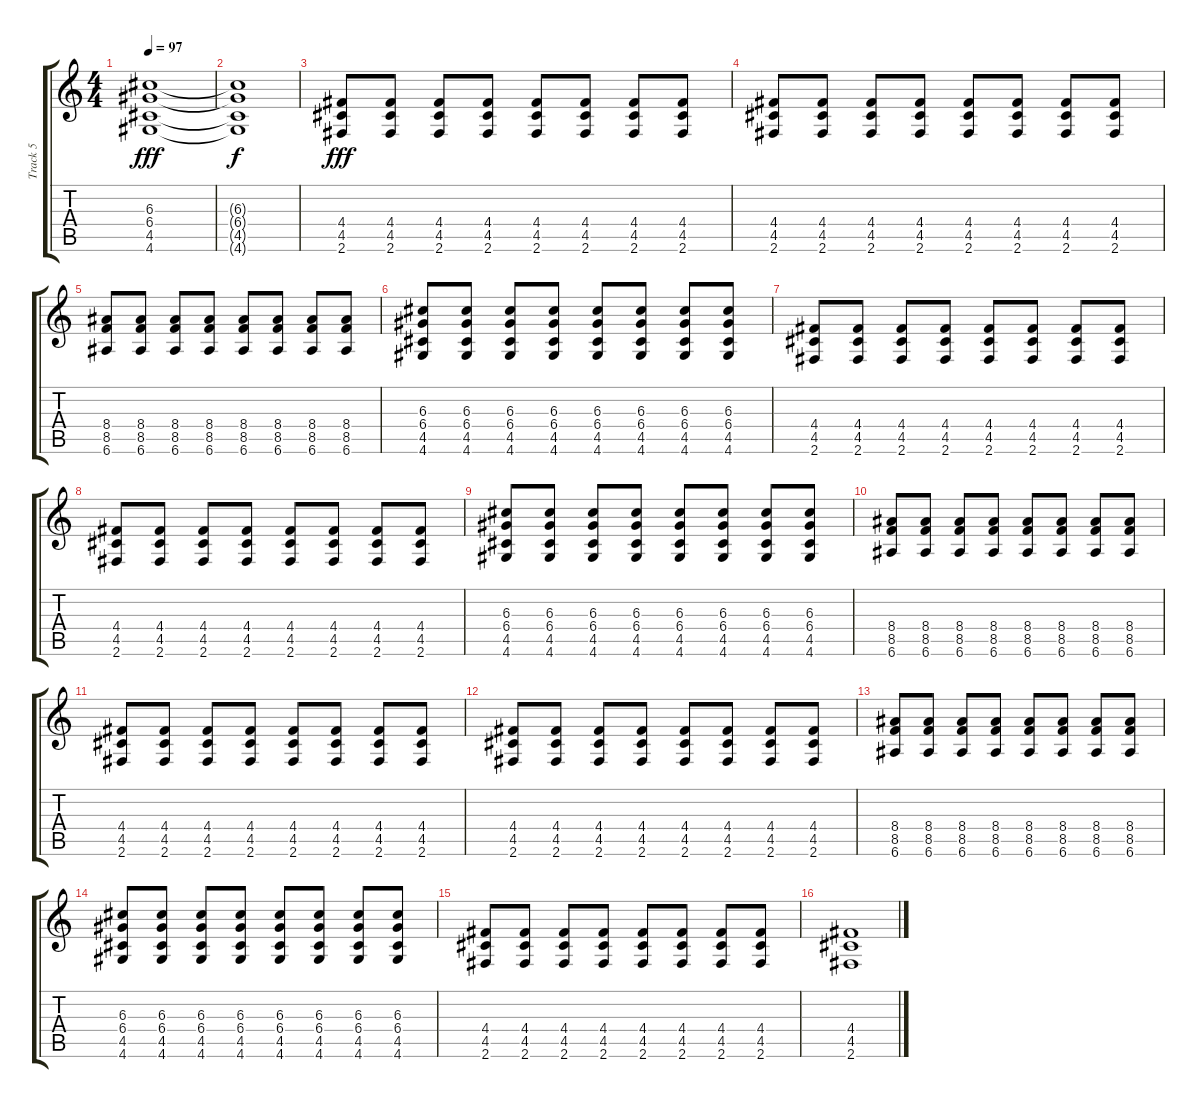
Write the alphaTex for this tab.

\track ("Track 5" "Track 5") {instrument overdrivenguitar}
\staff {score tabs}
\tuning (E4 B3 G3 D3 A2 E2) {hide}
\ts (4 4)
\tempo 97
\clef g2
\ks c
(6.3 6.4 4.5 4.6).1{dy fff} |
(6.3{t} 6.4{t} 4.5{t} 4.6{t}).1{dy f} |
(4.4 4.5 2.6).8{dy fff} (4.4 4.5 2.6).8 (4.4 4.5 2.6).8 (4.4 4.5 2.6).8 (4.4 4.5 2.6).8 (4.4 4.5 2.6).8 (4.4 4.5 2.6).8 (4.4 4.5 2.6).8 |
(4.4 4.5 2.6).8 (4.4 4.5 2.6).8 (4.4 4.5 2.6).8 (4.4 4.5 2.6).8 (4.4 4.5 2.6).8 (4.4 4.5 2.6).8 (4.4 4.5 2.6).8 (4.4 4.5 2.6).8 |
(8.4 8.5 6.6).8 (8.4 8.5 6.6).8 (8.4 8.5 6.6).8 (8.4 8.5 6.6).8 (8.4 8.5 6.6).8 (8.4 8.5 6.6).8 (8.4 8.5 6.6).8 (8.4 8.5 6.6).8 |
(6.3 6.4 4.5 4.6).8 (6.3 6.4 4.5 4.6).8 (6.3 6.4 4.5 4.6).8 (6.3 6.4 4.5 4.6).8 (6.3 6.4 4.5 4.6).8 (6.3 6.4 4.5 4.6).8 (6.3 6.4 4.5 4.6).8 (6.3 6.4 4.5 4.6).8 |
(4.4 4.5 2.6).8 (4.4 4.5 2.6).8 (4.4 4.5 2.6).8 (4.4 4.5 2.6).8 (4.4 4.5 2.6).8 (4.4 4.5 2.6).8 (4.4 4.5 2.6).8 (4.4 4.5 2.6).8 |
(4.4 4.5 2.6).8 (4.4 4.5 2.6).8 (4.4 4.5 2.6).8 (4.4 4.5 2.6).8 (4.4 4.5 2.6).8 (4.4 4.5 2.6).8 (4.4 4.5 2.6).8 (4.4 4.5 2.6).8 |
(6.3 6.4 4.5 4.6).8{instrument overdrivenguitar} (6.3 6.4 4.5 4.6).8 (6.3 6.4 4.5 4.6).8 (6.3 6.4 4.5 4.6).8 (6.3 6.4 4.5 4.6).8 (6.3 6.4 4.5 4.6).8 (6.3 6.4 4.5 4.6).8 (6.3 6.4 4.5 4.6).8 |
(8.4 8.5 6.6).8 (8.4 8.5 6.6).8 (8.4 8.5 6.6).8 (8.4 8.5 6.6).8 (8.4 8.5 6.6).8 (8.4 8.5 6.6).8 (8.4 8.5 6.6).8 (8.4 8.5 6.6).8 |
(4.4 4.5 2.6).8 (4.4 4.5 2.6).8 (4.4 4.5 2.6).8 (4.4 4.5 2.6).8 (4.4 4.5 2.6).8 (4.4 4.5 2.6).8 (4.4 4.5 2.6).8 (4.4 4.5 2.6).8 |
(4.4 4.5 2.6).8 (4.4 4.5 2.6).8 (4.4 4.5 2.6).8 (4.4 4.5 2.6).8 (4.4 4.5 2.6).8 (4.4 4.5 2.6).8 (4.4 4.5 2.6).8 (4.4 4.5 2.6).8 |
(8.4 8.5 6.6).8 (8.4 8.5 6.6).8 (8.4 8.5 6.6).8 (8.4 8.5 6.6).8 (8.4 8.5 6.6).8 (8.4 8.5 6.6).8 (8.4 8.5 6.6).8 (8.4 8.5 6.6).8 |
(6.3 6.4 4.5 4.6).8 (6.3 6.4 4.5 4.6).8 (6.3 6.4 4.5 4.6).8 (6.3 6.4 4.5 4.6).8 (6.3 6.4 4.5 4.6).8 (6.3 6.4 4.5 4.6).8 (6.3 6.4 4.5 4.6).8 (6.3 6.4 4.5 4.6).8 |
(4.4 4.5 2.6).8 (4.4 4.5 2.6).8 (4.4 4.5 2.6).8 (4.4 4.5 2.6).8 (4.4 4.5 2.6).8 (4.4 4.5 2.6).8 (4.4 4.5 2.6).8 (4.4 4.5 2.6).8 |
(4.4 4.5 2.6).1{instrument overdrivenguitar}
